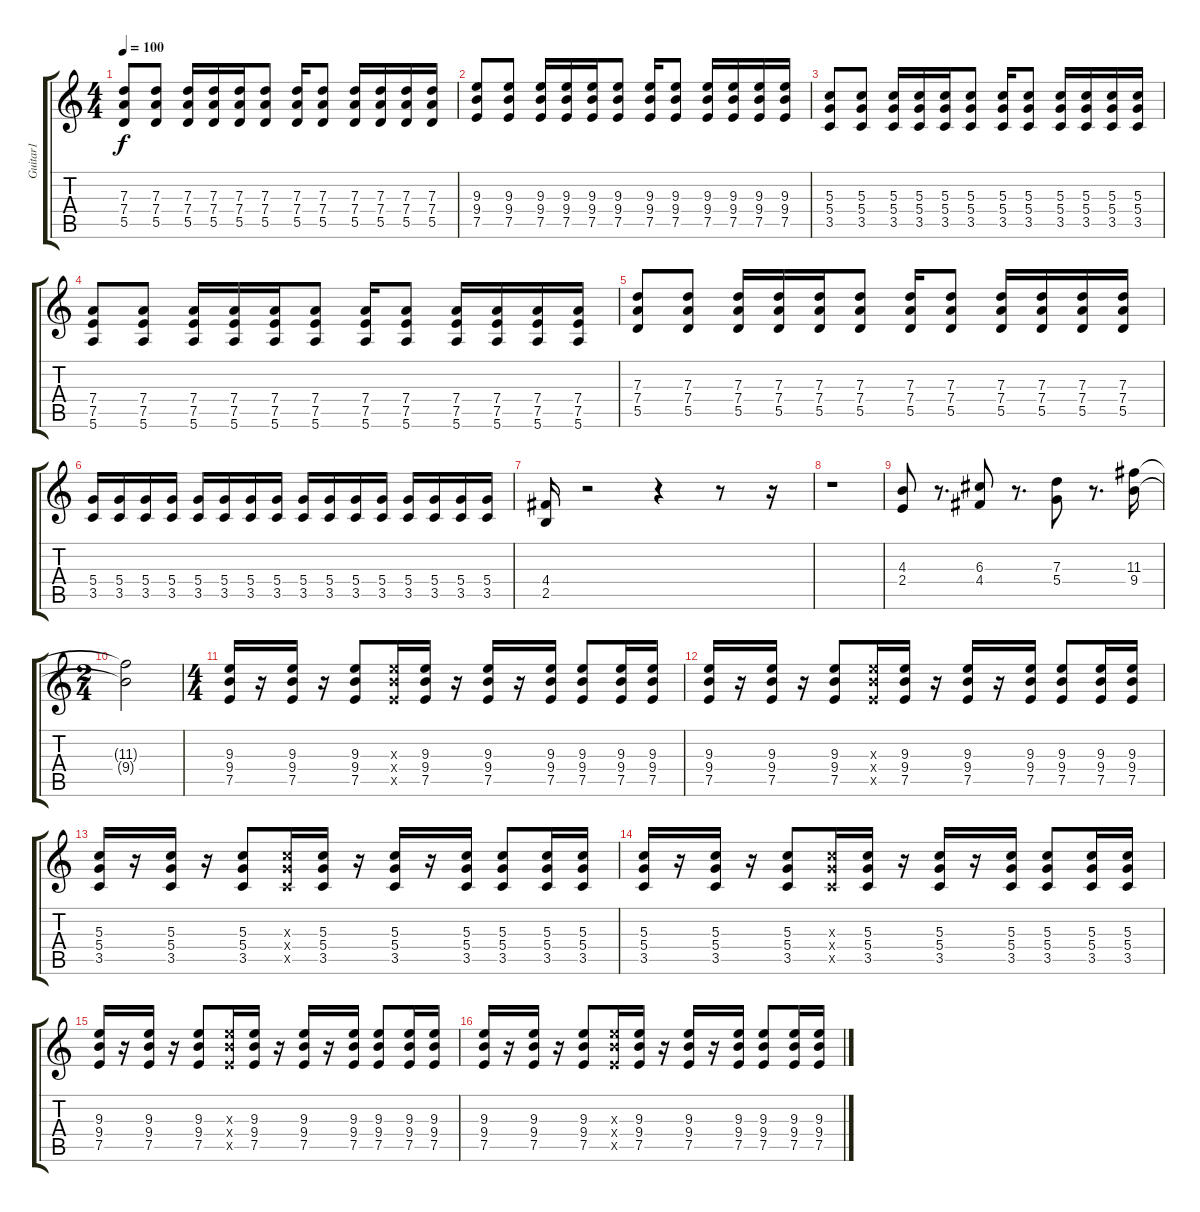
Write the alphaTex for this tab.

\track ("Guitar1" "Guitar1") {instrument distortionguitar}
\staff {score tabs}
\tuning (E4 B3 G3 D3 A2 E2) {hide}
\ts (4 4)
\tempo 100
\clef g2
\ks c
(7.3 7.4 5.5).8{dy f} (7.3 7.4 5.5).8 (7.3 7.4 5.5).16 (7.3 7.4 5.5).16 (7.3 7.4 5.5).16 (7.3 7.4 5.5).8 (7.3 7.4 5.5).16 (7.3 7.4 5.5).8 (7.3 7.4 5.5).16 (7.3 7.4 5.5).16 (7.3 7.4 5.5).16 (7.3 7.4 5.5).16 |
(9.3 9.4 7.5).8 (9.3 9.4 7.5).8 (9.3 9.4 7.5).16 (9.3 9.4 7.5).16 (9.3 9.4 7.5).16 (9.3 9.4 7.5).8 (9.3 9.4 7.5).16 (9.3 9.4 7.5).8 (9.3 9.4 7.5).16 (9.3 9.4 7.5).16 (9.3 9.4 7.5).16 (9.3 9.4 7.5).16 |
(5.3 5.4 3.5).8 (5.3 5.4 3.5).8 (5.3 5.4 3.5).16 (5.3 5.4 3.5).16 (5.3 5.4 3.5).16 (5.3 5.4 3.5).8 (5.3 5.4 3.5).16 (5.3 5.4 3.5).8 (5.3 5.4 3.5).16 (5.3 5.4 3.5).16 (5.3 5.4 3.5).16 (5.3 5.4 3.5).16 |
(7.4 7.5 5.6).8 (7.4 7.5 5.6).8 (7.4 7.5 5.6).16 (7.4 7.5 5.6).16 (7.4 7.5 5.6).16 (7.4 7.5 5.6).8 (7.4 7.5 5.6).16 (7.4 7.5 5.6).8 (7.4 7.5 5.6).16 (7.4 7.5 5.6).16 (7.4 7.5 5.6).16 (7.4 7.5 5.6).16 |
(7.3 7.4 5.5).8 (7.3 7.4 5.5).8 (7.3 7.4 5.5).16 (7.3 7.4 5.5).16 (7.3 7.4 5.5).16 (7.3 7.4 5.5).8 (7.3 7.4 5.5).16 (7.3 7.4 5.5).8 (7.3 7.4 5.5).16 (7.3 7.4 5.5).16 (7.3 7.4 5.5).16 (7.3 7.4 5.5).16 |
(5.4 3.5).16 (5.4 3.5).16 (5.4 3.5).16 (5.4 3.5).16 (5.4 3.5).16 (5.4 3.5).16 (5.4 3.5).16 (5.4 3.5).16 (5.4 3.5).16 (5.4 3.5).16 (5.4 3.5).16 (5.4 3.5).16 (5.4 3.5).16 (5.4 3.5).16 (5.4 3.5).16 (5.4 3.5).16 |
(4.4 2.5).16 r.2 r.4 r.8 r.16 |
r.1 |
(4.3 2.4).8 r.8{d} (6.3 4.4).8 r.8{d} (7.3 5.4).8 r.8{d} (11.3 9.4).16 |
\ts (2 4)
(11.3{t} 9.4{t}).2 |
\ts (4 4)
(9.3 9.4 7.5).16 r.16 (9.3 9.4 7.5).16 r.16 (9.3 9.4 7.5).8 (9.3{x} 9.4{x} 7.5{x}).16 (9.3 9.4 7.5).16 r.16 (9.3 9.4 7.5).16 r.16 (9.3 9.4 7.5).16 (9.3 9.4 7.5).8 (9.3 9.4 7.5).16 (9.3 9.4 7.5).16 |
(9.3 9.4 7.5).16 r.16 (9.3 9.4 7.5).16 r.16 (9.3 9.4 7.5).8 (9.3{x} 9.4{x} 7.5{x}).16 (9.3 9.4 7.5).16 r.16 (9.3 9.4 7.5).16 r.16 (9.3 9.4 7.5).16 (9.3 9.4 7.5).8 (9.3 9.4 7.5).16 (9.3 9.4 7.5).16 |
(5.3 5.4 3.5).16 r.16 (5.3 5.4 3.5).16 r.16 (5.3 5.4 3.5).8 (5.3{x} 5.4{x} 3.5{x}).16 (5.3 5.4 3.5).16 r.16 (5.3 5.4 3.5).16 r.16 (5.3 5.4 3.5).16 (5.3 5.4 3.5).8 (5.3 5.4 3.5).16 (5.3 5.4 3.5).16 |
(5.3 5.4 3.5).16 r.16 (5.3 5.4 3.5).16 r.16 (5.3 5.4 3.5).8 (5.3{x} 5.4{x} 3.5{x}).16 (5.3 5.4 3.5).16 r.16 (5.3 5.4 3.5).16 r.16 (5.3 5.4 3.5).16 (5.3 5.4 3.5).8 (5.3 5.4 3.5).16 (5.3 5.4 3.5).16 |
(9.3 9.4 7.5).16 r.16 (9.3 9.4 7.5).16 r.16 (9.3 9.4 7.5).8 (9.3{x} 9.4{x} 7.5{x}).16 (9.3 9.4 7.5).16 r.16 (9.3 9.4 7.5).16 r.16 (9.3 9.4 7.5).16 (9.3 9.4 7.5).8 (9.3 9.4 7.5).16 (9.3 9.4 7.5).16 |
(9.3 9.4 7.5).16 r.16 (9.3 9.4 7.5).16 r.16 (9.3 9.4 7.5).8 (9.3{x} 9.4{x} 7.5{x}).16 (9.3 9.4 7.5).16 r.16 (9.3 9.4 7.5).16 r.16 (9.3 9.4 7.5).16 (9.3 9.4 7.5).8 (9.3 9.4 7.5).16 (9.3 9.4 7.5).16
